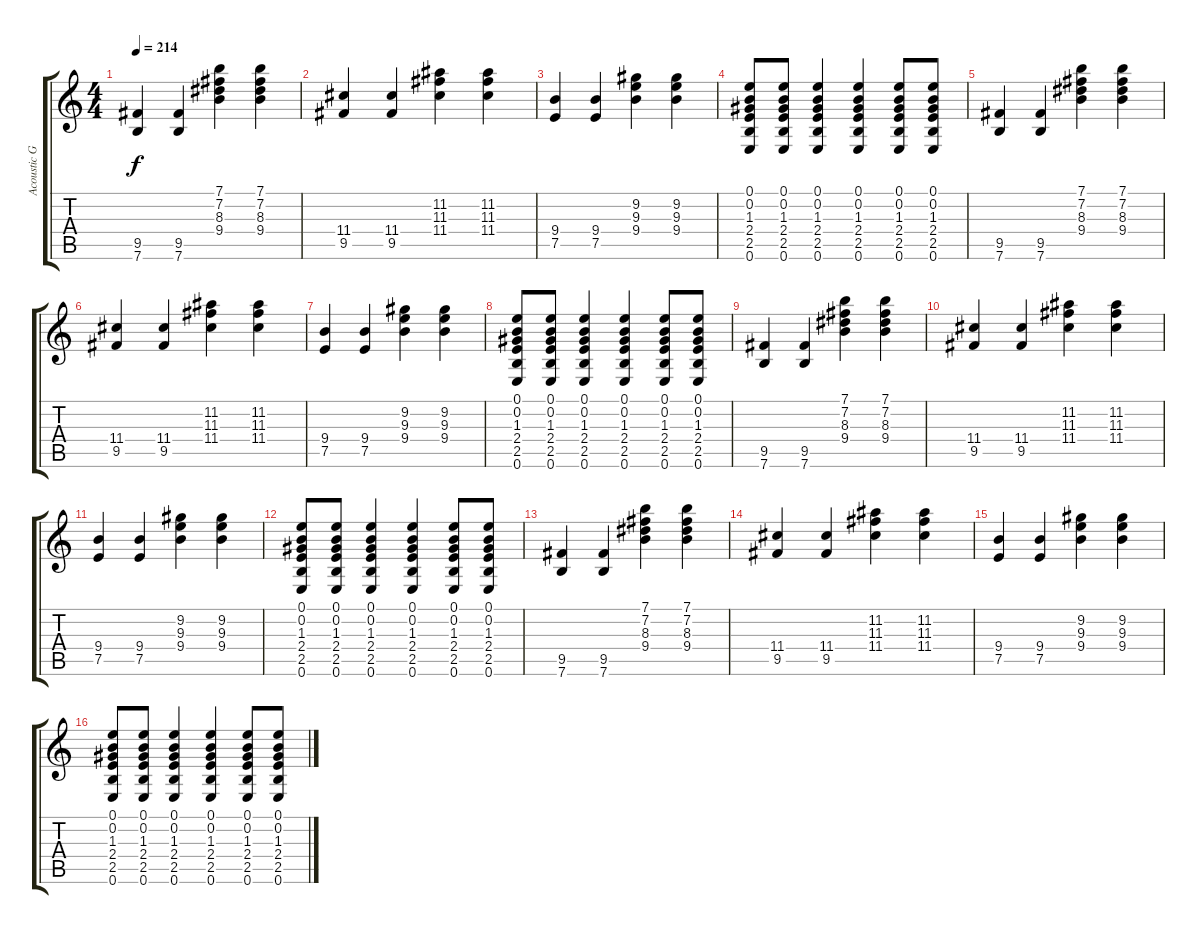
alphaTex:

\track ("Acoustic Guitar" "Acoustic G") {instrument acousticguitarsteel}
\staff {score tabs}
\tuning (E4 B3 G3 D3 A2 E2) {hide}
\ts (4 4)
\tempo 214
\clef g2
\ks c
(9.5 7.6).4{dy f volume 16 balance 8 instrument distortionguitar} (9.5 7.6).4 (7.1 7.2 8.3 9.4).4 (7.1 7.2 8.3 9.4).4 |
(11.4 9.5).4 (11.4 9.5).4 (11.2 11.3 11.4).4 (11.2 11.3 11.4).4 |
(9.4 7.5).4 (9.4 7.5).4 (9.2 9.3 9.4).4 (9.2 9.3 9.4).4 |
(0.1 0.2 1.3 2.4 2.5 0.6).8 (0.1 0.2 1.3 2.4 2.5 0.6).8 (0.1 0.2 1.3 2.4 2.5 0.6).4 (0.1 0.2 1.3 2.4 2.5 0.6).4 (0.1 0.2 1.3 2.4 2.5 0.6).8 (0.1 0.2 1.3 2.4 2.5 0.6).8 |
(9.5 7.6).4{volume 16 balance 8 instrument distortionguitar} (9.5 7.6).4 (7.1 7.2 8.3 9.4).4 (7.1 7.2 8.3 9.4).4 |
(11.4 9.5).4 (11.4 9.5).4 (11.2 11.3 11.4).4 (11.2 11.3 11.4).4 |
(9.4 7.5).4 (9.4 7.5).4 (9.2 9.3 9.4).4 (9.2 9.3 9.4).4 |
(0.1 0.2 1.3 2.4 2.5 0.6).8 (0.1 0.2 1.3 2.4 2.5 0.6).8 (0.1 0.2 1.3 2.4 2.5 0.6).4 (0.1 0.2 1.3 2.4 2.5 0.6).4 (0.1 0.2 1.3 2.4 2.5 0.6).8 (0.1 0.2 1.3 2.4 2.5 0.6).8 |
(9.5 7.6).4{volume 16 balance 8 instrument distortionguitar} (9.5 7.6).4 (7.1 7.2 8.3 9.4).4 (7.1 7.2 8.3 9.4).4 |
(11.4 9.5).4 (11.4 9.5).4 (11.2 11.3 11.4).4 (11.2 11.3 11.4).4 |
(9.4 7.5).4 (9.4 7.5).4 (9.2 9.3 9.4).4 (9.2 9.3 9.4).4 |
(0.1 0.2 1.3 2.4 2.5 0.6).8 (0.1 0.2 1.3 2.4 2.5 0.6).8 (0.1 0.2 1.3 2.4 2.5 0.6).4 (0.1 0.2 1.3 2.4 2.5 0.6).4 (0.1 0.2 1.3 2.4 2.5 0.6).8 (0.1 0.2 1.3 2.4 2.5 0.6).8 |
(9.5 7.6).4{volume 16 balance 8 instrument distortionguitar} (9.5 7.6).4 (7.1 7.2 8.3 9.4).4 (7.1 7.2 8.3 9.4).4 |
(11.4 9.5).4 (11.4 9.5).4 (11.2 11.3 11.4).4 (11.2 11.3 11.4).4 |
(9.4 7.5).4 (9.4 7.5).4 (9.2 9.3 9.4).4 (9.2 9.3 9.4).4 |
(0.1 0.2 1.3 2.4 2.5 0.6).8 (0.1 0.2 1.3 2.4 2.5 0.6).8 (0.1 0.2 1.3 2.4 2.5 0.6).4 (0.1 0.2 1.3 2.4 2.5 0.6).4 (0.1 0.2 1.3 2.4 2.5 0.6).8 (0.1 0.2 1.3 2.4 2.5 0.6).8
